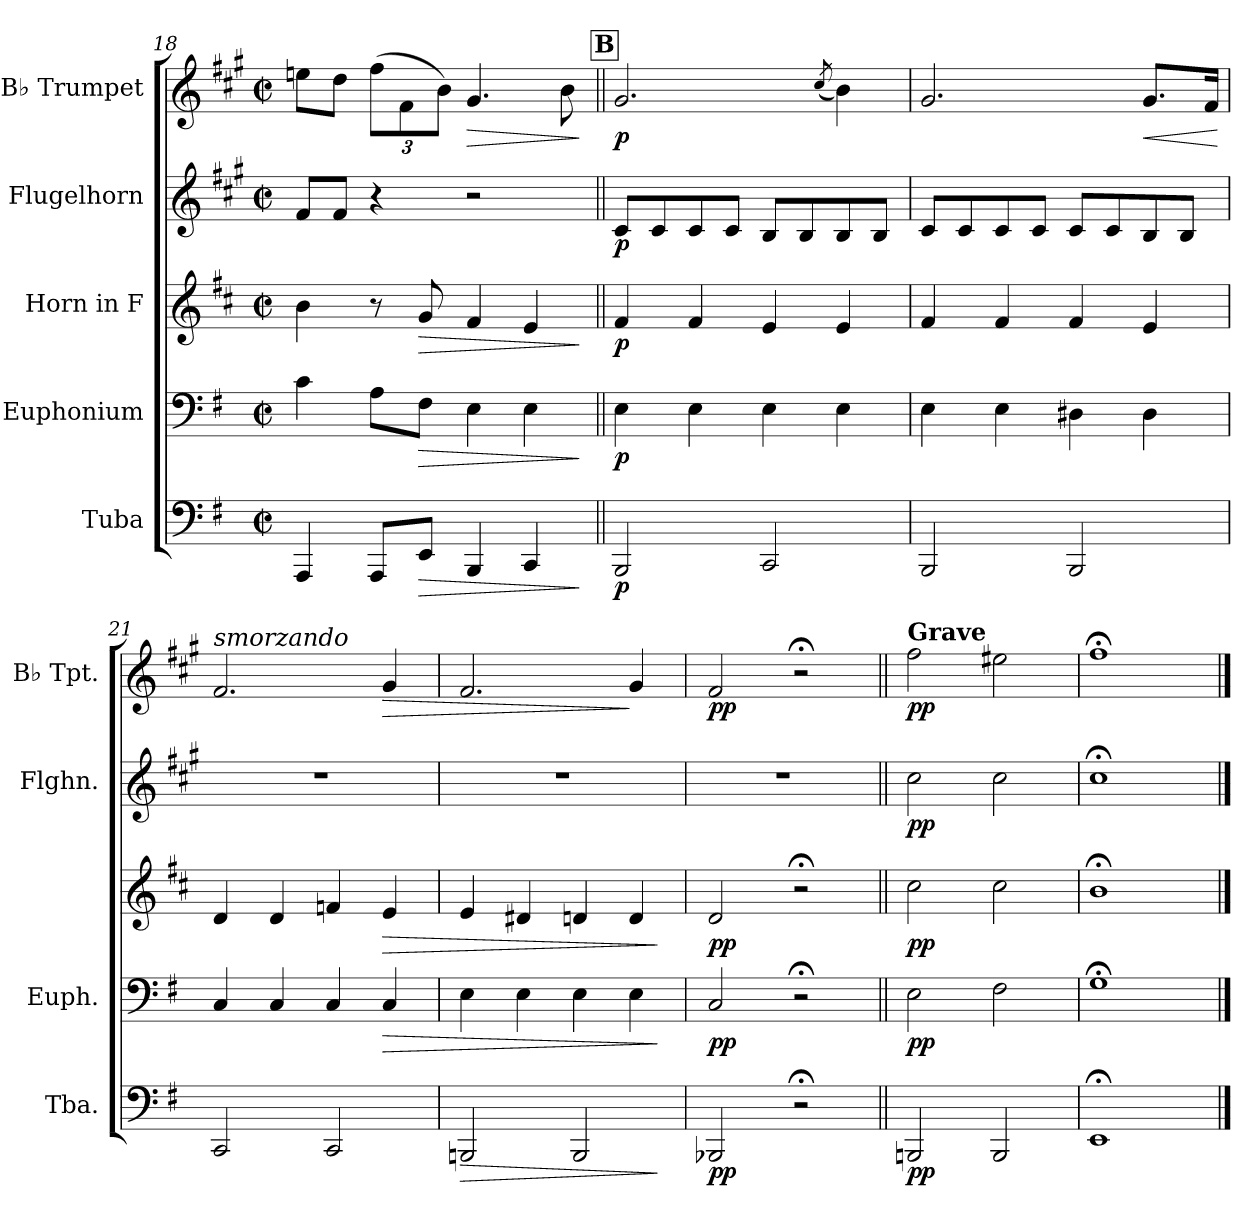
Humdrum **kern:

**kern	**dynam	**kern	**dynam	**kern	**dynam	**kern	**dynam	**kern	**dynam
*part5	*part5	*part4	*part4	*part3	*part3	*part2	*part2	*part1	*part1
*staff5	*staff5	*staff4	*staff4	*staff3	*staff3	*staff2	*staff2	*staff1	*staff1
*I"Tuba	*	*I"Euphonium	*	*I"Horn in F	*	*I"Flugelhorn	*	*I"B♭ Trumpet	*
*I'Tba.	*	*I'Euph.	*	*	*	*I'Flghn.	*	*I'B♭ Tpt.	*
*clefF4	*	*clefF4	*	*clefG2	*	*clefG2	*	*clefG2	*
*	*	*	*	*ITrd4c7	*	*ITrd1c2	*	*ITrd1c2	*
*k[f#]	*	*k[f#]	*	*k[f#]	*	*k[f#]	*	*k[f#]	*
*M2/2	*	*M2/2	*	*M2/2	*	*M2/2	*	*M2/2	*
*met(c|)	*	*met(c|)	*	*met(c|)	*	*met(c|)	*	*met(c|)	*
=18	=18	=18	=18	=18	=18	=18	=18	=18	=18
4AAA/	.	4c\	.	4e\	.	8e/L	.	8ddn\L	.
.	.	.	.	.	.	8e/J	.	8cc\J	.
*	*	*	*	*	*	*	*	*Xbrackettup	*
8AAA/L	.	8A\L	.	8r	.	4r	.	(12ee\L	.
.	.	.	.	.	.	.	.	12e\	.
!	!LO:HP:b	!	!LO:HP:b	!	!LO:HP:b	!	!	!	!
8EE/J	>	8F#\J	>	8c/	>	.	.	.	.
.	.	.	.	.	.	.	.	12a\J)	.
!	!	!	!	!	!	!	!	!	!LO:HP:b
4BBB/	.	4E\	.	4B/	.	2r	.	4.f#/	>
4CC/	.	4E\	.	4A/	.	.	.	.	.
.	.	.	.	.	.	.	.	8a\	.
.	]	.	]	.	]	.	.	.	]
!!LO:REH:place=s1:a:B:fs=14:t=B
=19||	=19||	=19||	=19||	=19||	=19||	=19||	=19||	=19||	=19||
!	!LO:DY:b	!	!LO:DY:b	!	!LO:DY:b	!	!LO:DY:b	!	!LO:DY:b
2BBB/	p	4E\	p	4B/	p	8B/L	p	2.f#/	p
.	.	.	.	.	.	8B/	.	.	.
.	.	4E\	.	4B/	.	8B/	.	.	.
.	.	.	.	.	.	8B/J	.	.	.
2CC/	.	4E\	.	4A/	.	8A/L	.	.	.
.	.	.	.	.	.	8A/	.	.	.
.	.	.	.	.	.	.	.	(8qb/	.
.	.	4E\	.	4A/	.	8A/	.	4a\)	.
.	.	.	.	.	.	8A/J	.	.	.
=20	=20	=20	=20	=20	=20	=20	=20	=20	=20
2BBB/	.	4E\	.	4B/	.	8B/L	.	2.f#/	.
.	.	.	.	.	.	8B/	.	.	.
.	.	4E\	.	4B/	.	8B/	.	.	.
.	.	.	.	.	.	8B/J	.	.	.
2BBB/	.	4D#X\	.	4B/	.	8B/L	.	.	.
.	.	.	.	.	.	8B/	.	.	.
!	!	!	!	!	!	!	!	!	!LO:HP:b
.	.	4D#\	.	4A/	.	8A/	.	8.f#/L	<
.	.	.	.	.	.	8A/J	.	.	.
.	.	.	.	.	.	.	.	16e/Jk	.
.	.	.	.	.	.	.	.	.	[
!!LO:LB:g=z
=21	=21	=21	=21	=21	=21	=21	=21	=21	=21
!	!	!	!	!	!	!	!	!LO:TX:a:i:t=smorzando	!
2CC/	.	4C/	.	4G/	.	1r	.	2.e/	.
.	.	4C/	.	4G/	.	.	.	.	.
2CC/	.	4C/	.	4B-X/	.	.	.	.	.
!	!	!	!LO:HP:b	!	!LO:HP:b	!	!	!	!LO:HP:b
.	.	4C/	>	4A/	>	.	.	4f#/	>
=22	=22	=22	=22	=22	=22	=22	=22	=22	=22
!	!LO:HP:b	!	!	!	!	!	!	!	!
2BBBn/	>	4E\	.	4A/	.	1r	.	2.e/	.
.	.	4E\	.	4G#X/	.	.	.	.	.
2BBB/	.	4E\	.	4Gn/	.	.	.	.	.
.	.	4E\	.	4G/	.	.	.	4f#/	]
.	]	.	]	.	]	.	.	.	.
=23	=23	=23	=23	=23	=23	=23	=23	=23	=23
!	!LO:DY:b	!	!LO:DY:b	!	!LO:DY:b	!	!	!	!LO:DY:b
2BBB-X/	pp	2C/	pp	2G/	pp	1r	.	2e/	pp
2r;<	.	2r;<	.	2r;<	.	.	.	2r;<	.
=24||	=24||	=24||	=24||	=24||	=24||	=24||	=24||	=24||	=24||
!!LO:REH:place=s1:a:B:fs=14:t=C
*	*	*	*	*	*	*	*	*MM32	*
!	!	!	!	!	!	!	!	!LO:TX:a:B:t=Grave	!
!	!LO:DY:b	!	!LO:DY:b	!	!LO:DY:b	!	!LO:DY:b	!	!LO:DY:b
2BBBn/	pp	2E\	pp	2f#\	pp	2b\	pp	2ee\	pp
2BBB/	.	2F#\	.	2f#\	.	2b\	.	2dd#X\	.
=25	=25	=25	=25	=25	=25	=25	=25	=25	=25
1EE;<	.	1G;<	.	1e;<	.	1b;<	.	1ee;<	.
==	==	==	==	==	==	==	==	==	==
*-	*-	*-	*-	*-	*-	*-	*-	*-	*-
